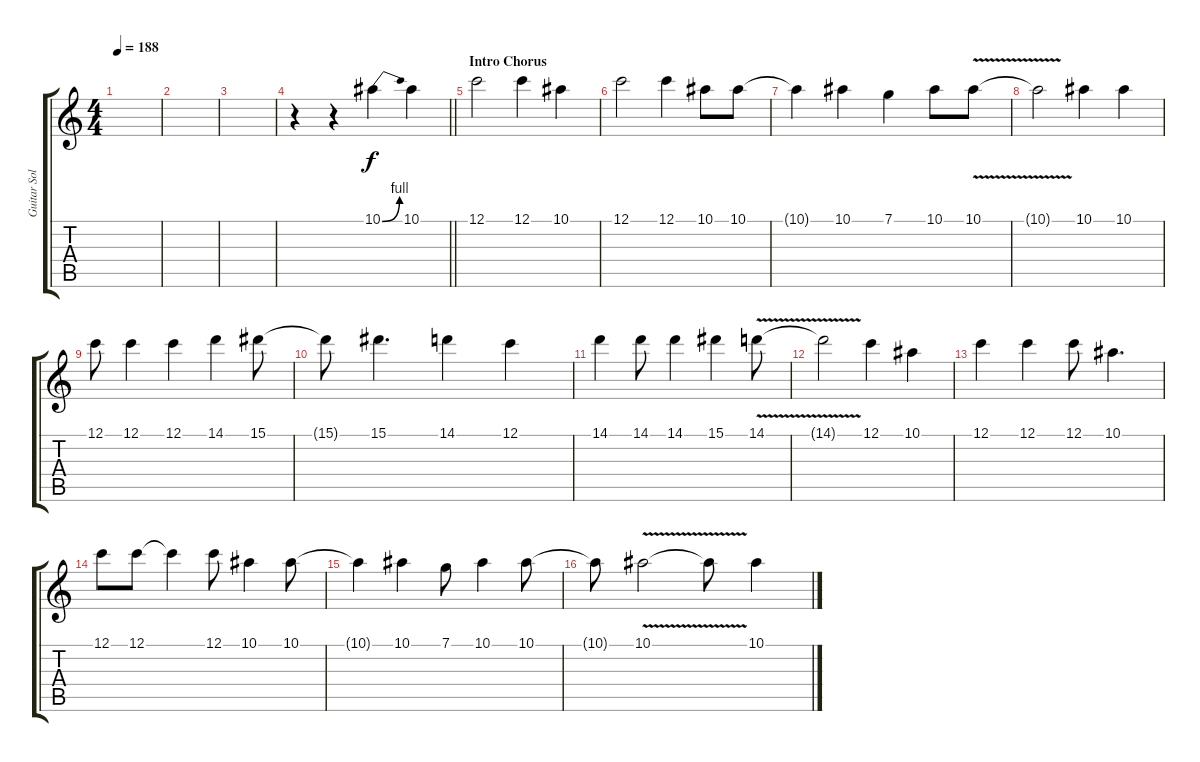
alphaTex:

\track ("Guitar Solo" "Guitar Sol") {instrument distortionguitar}
\staff {score tabs}
\tuning (C4 G3 Eb3 Bb2 F2 C2) {hide}
\ts (4 4)
\tempo 188
\clef g2
\ks c
|
|
|
\barLineRight lightlight
r.4 r.4 10.1{be (bend 0 0 60 4)}.4 10.1.4 |
\section ("" "Intro Chorus")
12.1.2 12.1.4 10.1.4 |
12.1.2 12.1.4 10.1.8 10.1.8 |
10.1{t}.4 10.1.4 7.1.4 10.1.8 10.1{v}.8 |
10.1{v t}.2 10.1.4 10.1.4 |
12.1.8 12.1.4 12.1.4 14.1.4 15.1.8 |
15.1{t}.8 15.1.4{d} 14.1.4 12.1.4 |
14.1.4 14.1.8 14.1.4 15.1.4 14.1{v}.8 |
14.1{t}.2 12.1.4 10.1.4 |
12.1.4 12.1.4 12.1.8 10.1.4{d} |
12.1.8 12.1.8 12.1{t}.4 12.1.8 10.1.4 10.1.8 |
10.1{t}.4 10.1.4 7.1.8 10.1.4 10.1.8 |
10.1{t}.8 10.1{v}.2 10.1{t}.8 10.1.4
